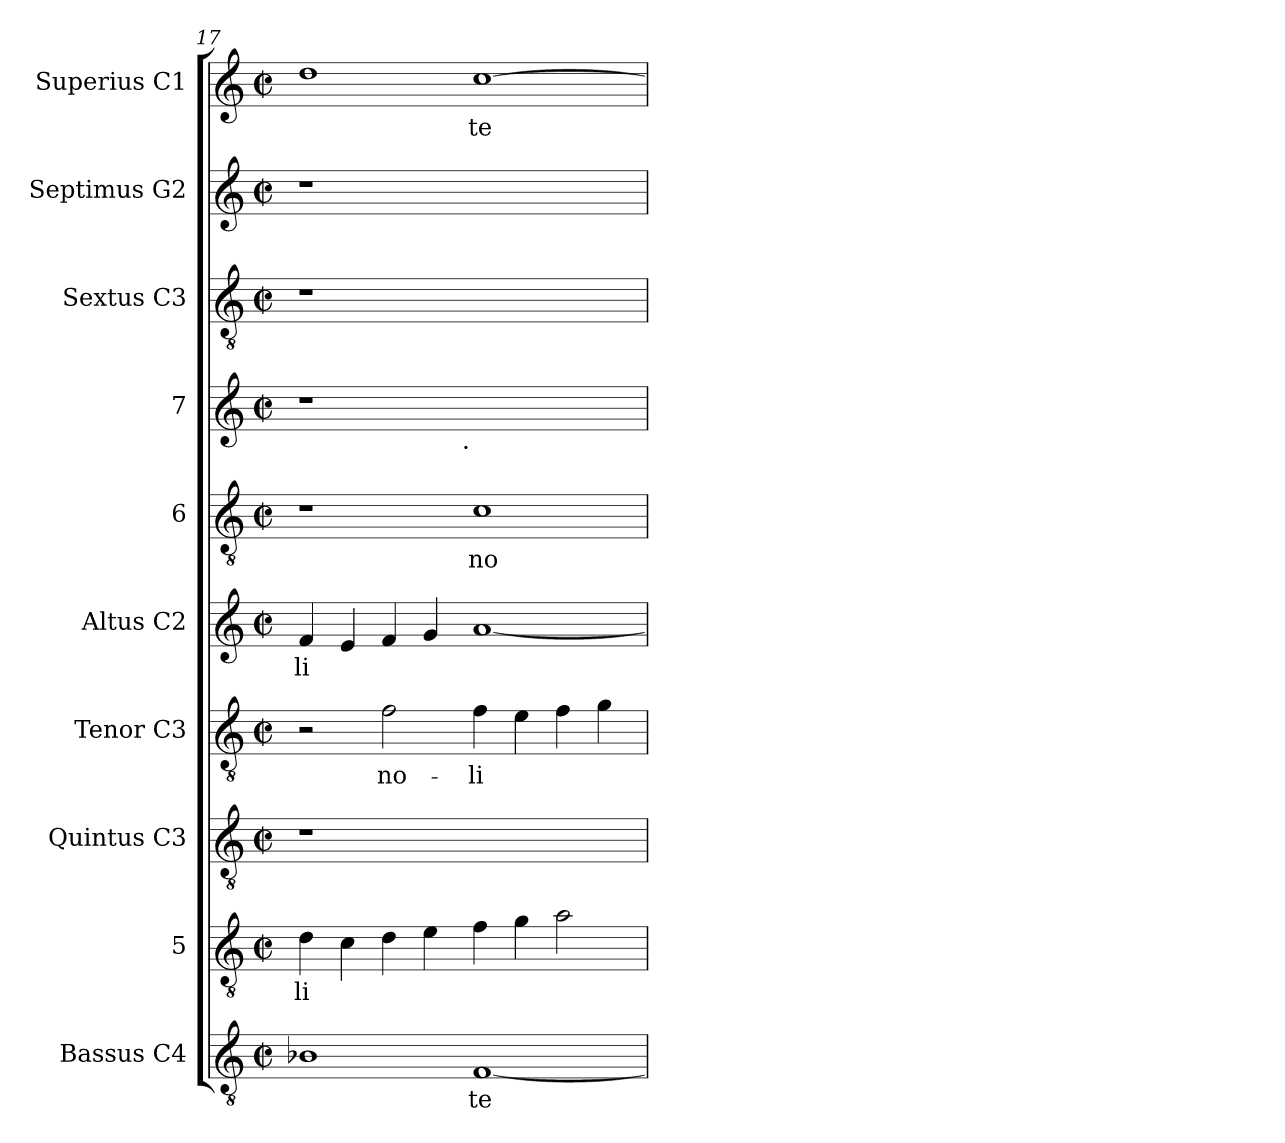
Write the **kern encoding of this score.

**kern	**text	**kern	**text	**kern	**kern	**text	**kern	**text	**kern	**text	**kern	**kern	**kern	**kern	**text
*part10	*part10	*part9	*part9	*part8	*part7	*part7	*part6	*part6	*part5	*part5	*part4	*part3	*part2	*part1	*part1
*staff10	*staff10	*staff9	*staff9	*staff8	*staff7	*staff7	*staff6	*staff6	*staff5	*staff5	*staff4	*staff3	*staff2	*staff1	*staff1
*I"Bassus  C4	*	*I"5	*	*I"Quintus  C3	*I"Tenor  C3	*	*I"Altus  C2	*	*I"6	*	*I"7	*I"Sextus  C3	*I"Septimus  G2	*I"Superius  C1	*
*I'B	*	*	*	*	*I'T	*	*I'A	*	*	*	*	*	*	*I'S	*
*clefGv2	*	*clefGv2	*	*clefGv2	*clefGv2	*	*clefG2	*	*clefGv2	*	*clefG2	*clefGv2	*clefG2	*clefG2	*
*k[]	*	*k[]	*	*k[]	*k[]	*	*k[]	*	*k[]	*	*k[]	*k[]	*k[]	*k[]	*
*C:	*	*C:	*	*C:	*C:	*	*C:	*	*C:	*	*C:	*C:	*C:	*C:	*
*M2/2	*	*M2/2	*	*M2/2	*M2/2	*	*M2/2	*	*M2/2	*	*M2/2	*M2/2	*M2/2	*M2/2	*
*met(c|)	*	*met(c|)	*	*met(c|)	*met(c|)	*	*met(c|)	*	*met(c|)	*	*met(c|)	*met(c|)	*met(c|)	*met(c|)	*
=17	=17	=17	=17	=17	=17	=17	=17	=17	=17	=17	=17	=17	=17	=17	=17
!	!LO:LY:b:cj	!	!LO:LY:b:cj	!	!	!	!	!LO:LY:b:cj	!	!	!	!	!	!	!LO:LY:b:cj
*	*	*	*	*	*	*	*	*	*	*	*^	*	*	*	*
1B-X	--	4d\	-li-	1r	2r	.	4f/	-li-	1r	.	1r	2ryy	1r	1r	1dd	--
!	!	!	!LO:LY:b:cj	!	!	!	!	!LO:LY:b:cj	!	!	!	!	!	!	!	!
.	.	4c\	--	.	.	.	4e/	--	.	.	.	.	.	.	.	.
!	!	!	!LO:LY:b:cj	!	!	!LO:LY:b:cj	!	!LO:LY:b:cj	!	!	!	!	!	!	!	!
.	.	4d\	--	.	2f\	no-	4f/	--	.	.	.	4...ryy	.	.	.	.
!	!	!	!LO:LY:b:cj	!	!	!	!	!LO:LY:b:cj	!	!	!	!	!	!	!	!
.	.	4e\	--	.	.	.	4g/	--	.	.	.	.	.	.	.	.
!	!	!	!	!	!	!	!	!	!	!	!	!LO:TX:b:t=.	!	!	!	!
.	.	.	.	.	.	.	.	.	.	.	.	1ryy	.	.	.	.
!	!LO:LY:b:cj	!	!LO:LY:b:cj	!	!	!LO:LY:b:cj	!	!LO:LY:b:cj	!	!LO:LY:b:cj	!	!	!	!	!	!LO:LY:b:cj
[<1F	-te	4f\	--	1ryy	4f\	-li-	[<1a	--	1c	no-	1ryy	.	1ryy	1ryy	[>1cc	-te
!	!	!	!LO:LY:b:cj	!	!	!LO:LY:b:cj	!	!	!	!	!	!	!	!	!	!
.	.	4g\	--	.	4e\	--	.	.	.	.	.	.	.	.	.	.
!	!	!	!LO:LY:b:cj	!	!	!LO:LY:b:cj	!	!	!	!	!	!	!	!	!	!
.	.	2a\	--	.	4f\	--	.	.	.	.	.	.	.	.	.	.
!	!	!	!	!	!	!LO:LY:b:cj	!	!	!	!	!	!	!	!	!	!
.	.	.	.	.	4g\	--	.	.	.	.	.	.	.	.	.	.
.	.	.	.	.	.	.	.	.	.	.	.	32ryy	.	.	.	.
*	*	*	*	*	*	*	*	*	*	*	*v	*v	*	*	*	*
=	=	=	=	=	=	=	=	=	=	=	=	=	=	=	=
*-	*-	*-	*-	*-	*-	*-	*-	*-	*-	*-	*-	*-	*-	*-	*-
